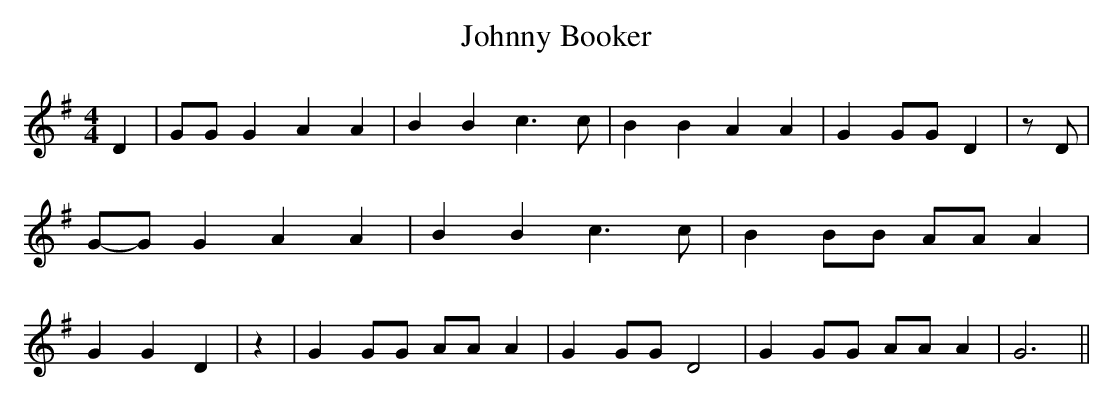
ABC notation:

X:1
T:Johnny Booker
M:4/4
L:1/4
K:G
 D| G/2G/2 G A A| B B c3/2 c/2| B B A A| G G/2G/2 D| z/2 D/2|G/2-G/2 G A A|\
 B B c3/2 c/2| B B/2B/2 A/2A/2 A| G G D| z| G G/2G/2 A/2A/2 A| G G/2G/2 D2|\
 G G/2G/2 A/2A/2 A| G3||
